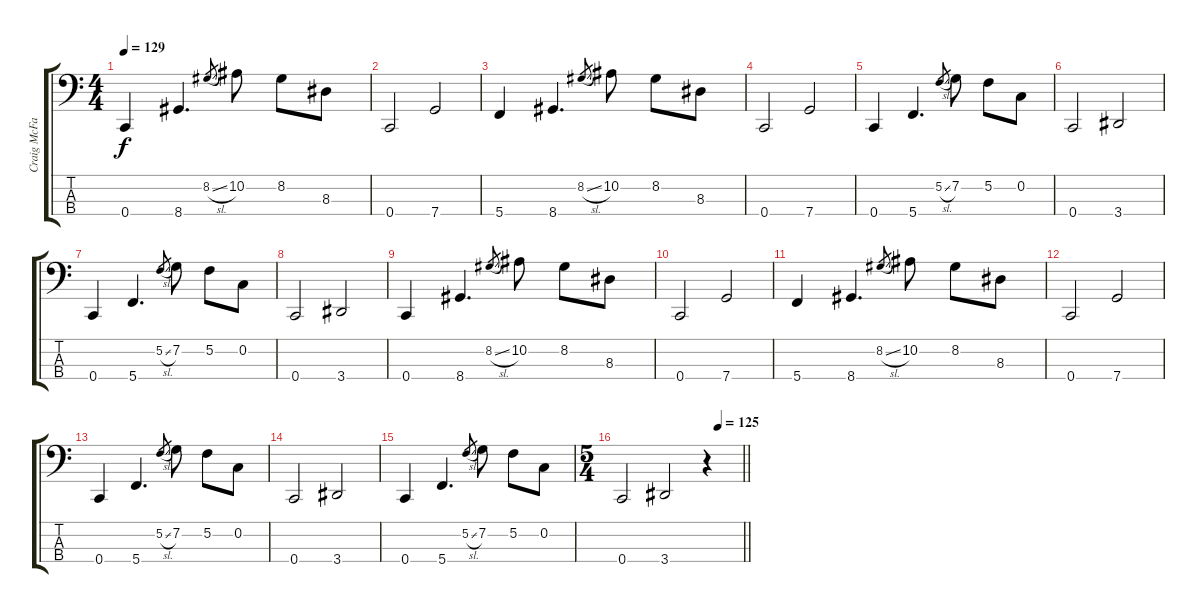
\track ("Craig McFarland" "Craig McFa") {instrument electricbasspick}
\staff {score tabs}
\tuning (G2 C2 G1 C1) {hide}
\ts (4 4)
\tempo 129
\clef f4
\ks c
0.4.4{dy f} 8.4.4{d} 8.2{sl}.8{gr} 10.2.8 8.2.8 8.3.8 |
0.4.2 7.4.2 |
5.4.4 8.4.4{d} 8.2{sl}.8{gr} 10.2.8 8.2.8 8.3.8 |
0.4.2 7.4.2 |
0.4.4 5.4.4{d} 5.2{sl}.8{gr} 7.2.8 5.2.8 0.2.8 |
0.4.2 3.4.2 |
0.4.4 5.4.4{d} 5.2{sl}.8{gr} 7.2.8 5.2.8 0.2.8 |
0.4.2 3.4.2 |
0.4.4 8.4.4{d} 8.2{sl}.8{gr} 10.2.8 8.2.8 8.3.8 |
0.4.2 7.4.2 |
5.4.4 8.4.4{d} 8.2{sl}.8{gr} 10.2.8 8.2.8 8.3.8 |
0.4.2 7.4.2 |
0.4.4 5.4.4{d} 5.2{sl}.8{gr} 7.2.8 5.2.8 0.2.8 |
0.4.2 3.4.2 |
0.4.4 5.4.4{d} 5.2{sl}.8{gr} 7.2.8 5.2.8 0.2.8 |
\ts (5 4)
\tempo (125 0.8)
\barLineRight lightlight
0.4.2 3.4.2 r.4
